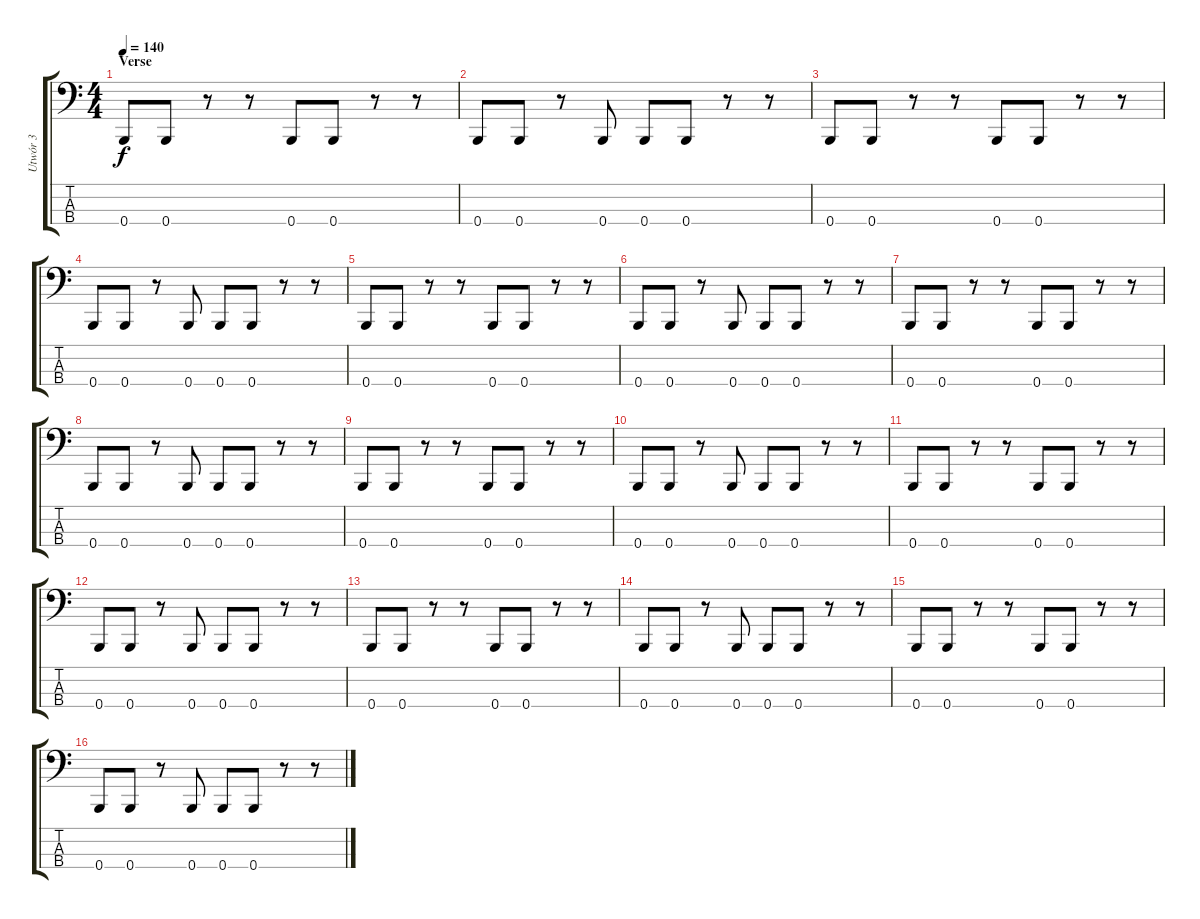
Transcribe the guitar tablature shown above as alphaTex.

\track ("Utwór 3" "Utwór 3") {instrument acousticguitarnylon}
\staff {score tabs}
\tuning (E2 B1 Gb1 B0) {hide}
\ts (4 4)
\section ("" "Verse")
\tempo 140
\clef f4
\ks c
0.4.8{dy f} 0.4.8 r.8 r.8 0.4.8 0.4.8 r.8 r.8 |
0.4.8 0.4.8 r.8 0.4.8 0.4.8 0.4.8 r.8 r.8 |
0.4.8 0.4.8 r.8 r.8 0.4.8 0.4.8 r.8 r.8 |
0.4.8 0.4.8 r.8 0.4.8 0.4.8 0.4.8 r.8 r.8 |
0.4.8 0.4.8 r.8 r.8 0.4.8 0.4.8 r.8 r.8 |
0.4.8 0.4.8 r.8 0.4.8 0.4.8 0.4.8 r.8 r.8 |
0.4.8 0.4.8 r.8 r.8 0.4.8 0.4.8 r.8 r.8 |
0.4.8 0.4.8 r.8 0.4.8 0.4.8 0.4.8 r.8 r.8 |
0.4.8 0.4.8 r.8 r.8 0.4.8 0.4.8 r.8 r.8 |
0.4.8 0.4.8 r.8 0.4.8 0.4.8 0.4.8 r.8 r.8 |
0.4.8 0.4.8 r.8 r.8 0.4.8 0.4.8 r.8 r.8 |
0.4.8 0.4.8 r.8 0.4.8 0.4.8 0.4.8 r.8 r.8 |
0.4.8 0.4.8 r.8 r.8 0.4.8 0.4.8 r.8 r.8 |
0.4.8 0.4.8 r.8 0.4.8 0.4.8 0.4.8 r.8 r.8 |
0.4.8 0.4.8 r.8 r.8 0.4.8 0.4.8 r.8 r.8 |
0.4.8 0.4.8 r.8 0.4.8 0.4.8 0.4.8 r.8 r.8
